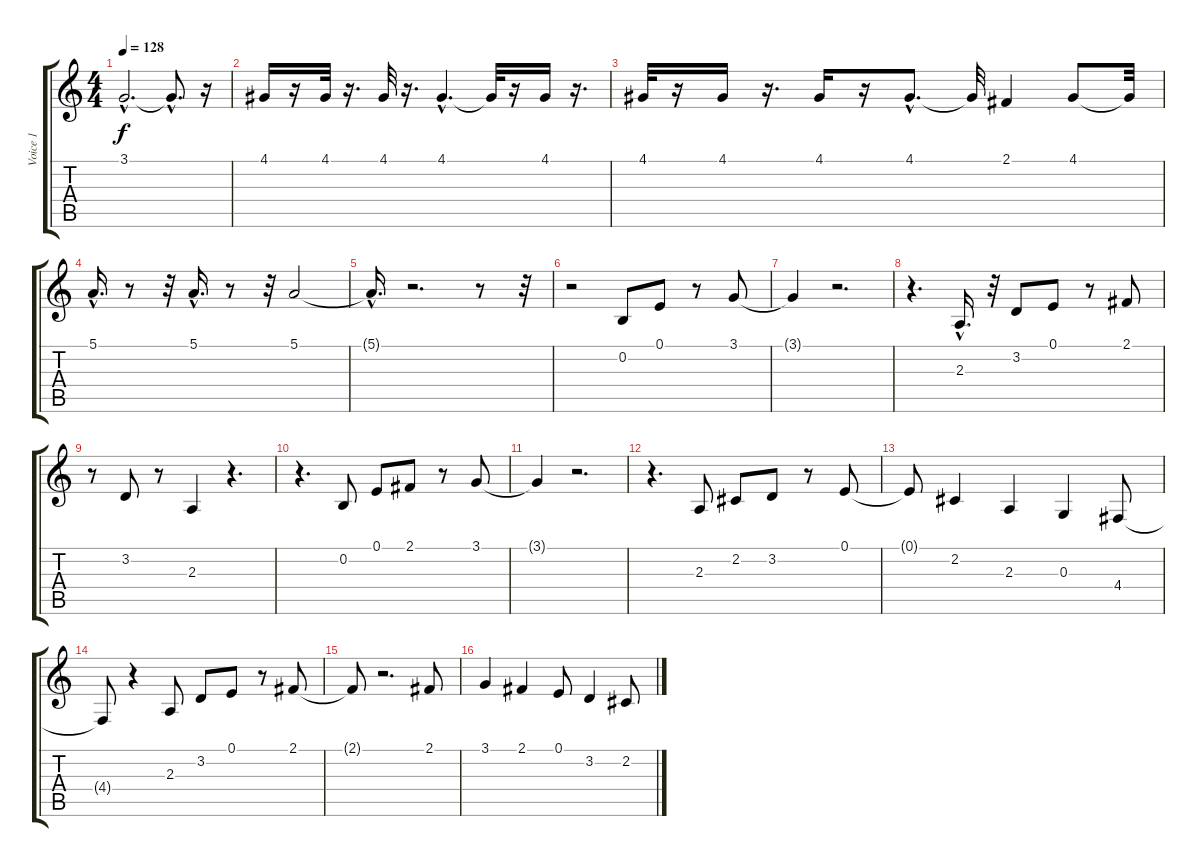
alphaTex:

\track ("Voice 1" "Voice 1") {instrument pad4choir}
\staff {score tabs}
\tuning (E4 B3 G3 D3 A2 E2) {hide}
\ts (4 4)
\tempo 128
\clef g2
\ks c
3.1{hac t}.2{d dy f} 3.1{hac t}.8{d} r.16 |
4.1.16 r.16 4.1.32 r.16{d} 4.1.32 r.16{d} 4.1{hac}.4{d} 4.1{t}.32 r.16 4.1.16 r.16{d} |
4.1.32 r.16 4.1.16 r.16{d} 4.1.16 r.16 4.1{hac}.8{d} 4.1{t}.32 2.1.4 4.1.8 4.1{t}.32 |
5.1{hac}.16{d} r.8 r.32 5.1{hac}.16{d} r.8 r.32 5.1.2 |
5.1{hac t}.16{d} r.2{d} r.8 r.32 |
r.2 0.2.8 0.1.8 r.8 3.1.8 |
3.1{t}.4 r.2{d} |
r.4{d} 2.3{hac}.16{d} r.32 3.2.8 0.1.8 r.8 2.1.8 |
r.8 3.2.8 r.8 2.3.4 r.4{d} |
r.4{d} 0.2.8 0.1.8 2.1.8 r.8 3.1.8 |
3.1{t}.4 r.2{d} |
r.4{d} 2.3.8 2.2.8 3.2.8 r.8 0.1.8 |
0.1{t}.8 2.2.4 2.3.4 0.3.4 4.4.8 |
4.4{t}.8 r.4 2.3.8 3.2.8 0.1.8 r.8 2.1.8 |
2.1{t}.8 r.2{d} 2.1.8 |
3.1.4 2.1.4 0.1.8 3.2.4 2.2.8
